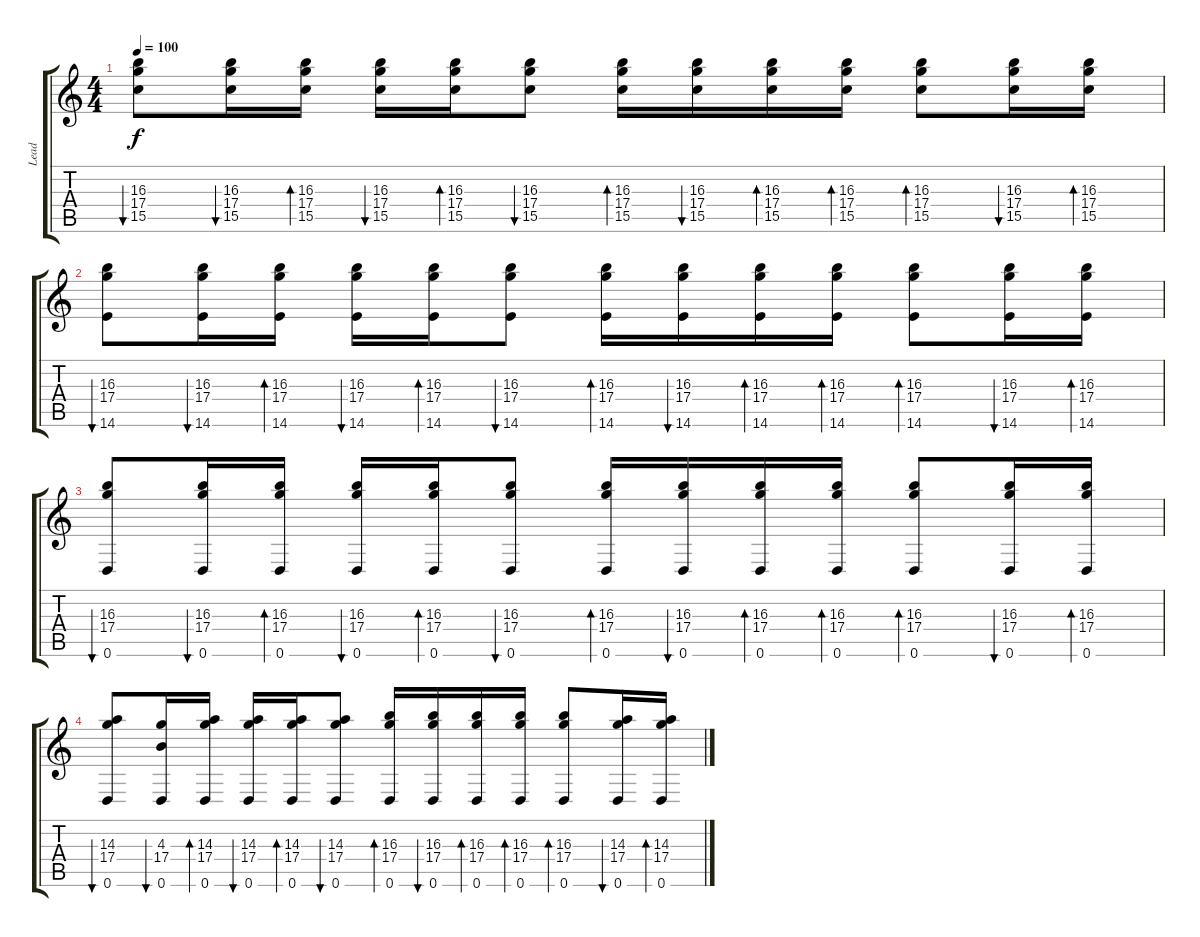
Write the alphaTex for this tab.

\track ("Lead" "Lead") {instrument electricguitarclean}
\staff {score tabs}
\tuning (E4 B3 G3 D3 A2 D2) {hide}
\ts (4 4)
\tempo 100
\clef g2
\ks c
(16.3 17.4 15.5).8{bu 60 dy f} (16.3 17.4 15.5).16{bu 60} (16.3 17.4 15.5).16{bd 60} (16.3 17.4 15.5).16{bu 60} (16.3 17.4 15.5).16{bd 60} (16.3 17.4 15.5).8{bu 60} (16.3 17.4 15.5).16{bd 60} (16.3 17.4 15.5).16{bu 60} (16.3 17.4 15.5).16{bd 60} (16.3 17.4 15.5).16{bd 60} (16.3 17.4 15.5).8{bd 60} (16.3 17.4 15.5).16{bu 60} (16.3 17.4 15.5).16{bd 60} |
(16.3 17.4 14.6).8{bu 60} (16.3 17.4 14.6).16{bu 60} (16.3 17.4 14.6).16{bd 60} (16.3 17.4 14.6).16{bu 60} (16.3 17.4 14.6).16{bd 60} (16.3 17.4 14.6).8{bu 60} (16.3 17.4 14.6).16{bd 60} (16.3 17.4 14.6).16{bu 60} (16.3 17.4 14.6).16{bd 60} (16.3 17.4 14.6).16{bd 60} (16.3 17.4 14.6).8{bd 60} (16.3 17.4 14.6).16{bu 60} (16.3 17.4 14.6).16{bd 60} |
(16.3 17.4 0.6).8{bu 60} (16.3 17.4 0.6).16{bu 60} (16.3 17.4 0.6).16{bd 60} (16.3 17.4 0.6).16{bu 60} (16.3 17.4 0.6).16{bd 60} (16.3 17.4 0.6).8{bu 60} (16.3 17.4 0.6).16{bd 60} (16.3 17.4 0.6).16{bu 60} (16.3 17.4 0.6).16{bd 60} (16.3 17.4 0.6).16{bd 60} (16.3 17.4 0.6).8{bd 60} (16.3 17.4 0.6).16{bu 60} (16.3 17.4 0.6).16{bd 60} |
(14.3 17.4 0.6).8{bu 60} (4.3 17.4 0.6).16{bu 60} (14.3 17.4 0.6).16{bd 60} (14.3 17.4 0.6).16{bu 60} (14.3 17.4 0.6).16{bd 60} (14.3 17.4 0.6).8{bu 60} (16.3 17.4 0.6).16{bd 60} (16.3 17.4 0.6).16{bu 60} (16.3 17.4 0.6).16{bd 60} (16.3 17.4 0.6).16{bd 60} (16.3 17.4 0.6).8{bd 60} (14.3 17.4 0.6).16{bu 60} (14.3 17.4 0.6).16{bd 60}
